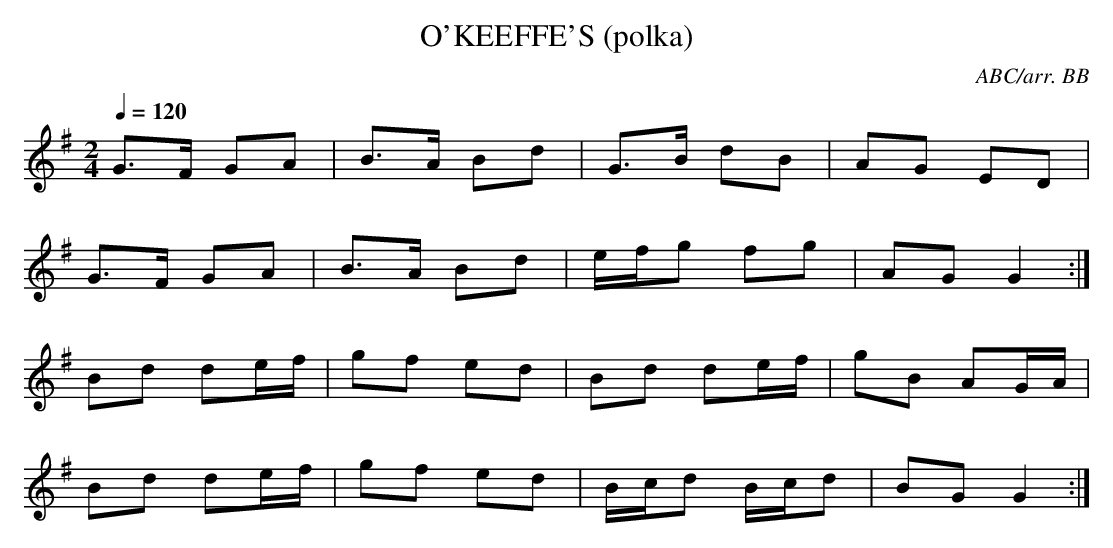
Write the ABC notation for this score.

X:1
T:O'KEEFFE'S (polka)
C:ABC/arr. BB
Q:1/4=120
L:1/8
M:2/4
K:G
G>F GA|B>A Bd|G>B dB|AG ED|
G>F GA|B>A Bd|e/f/g fg|AG G2 :|
Bd de/f/|gf ed|Bd de/f/|gB AG/A/|
Bd de/f/|gf ed|B/c/d B/c/d|BG G2 :|
